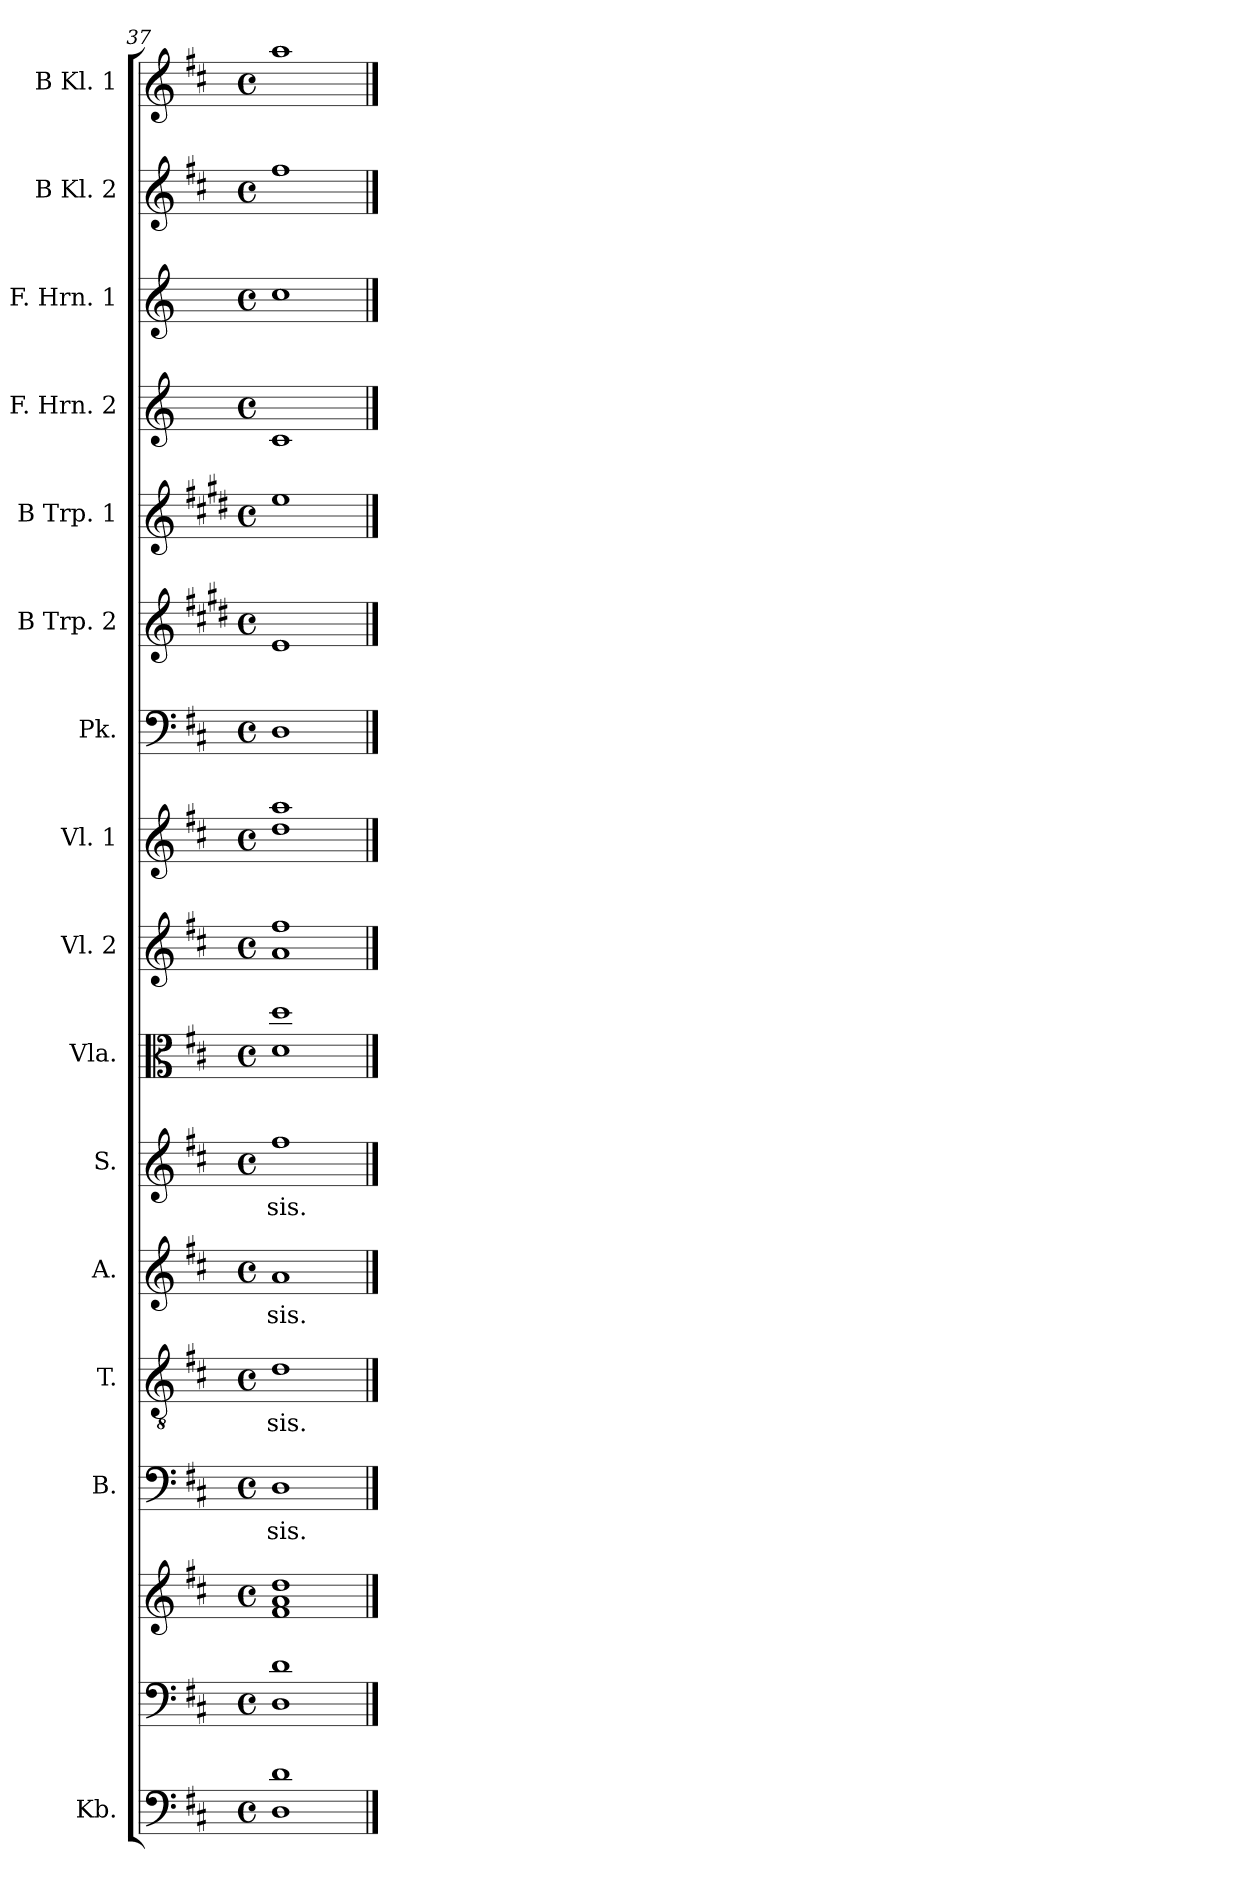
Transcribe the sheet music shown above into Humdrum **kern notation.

**kern	**kern	**kern	**kern	**text	**kern	**text	**kern	**text	**kern	**text	**kern	**kern	**kern	**kern	**kern	**kern	**kern	**kern	**kern	**kern
*part17	*part16	*part15	*part14	*part14	*part13	*part13	*part12	*part12	*part11	*part11	*part10	*part9	*part8	*part7	*part6	*part5	*part4	*part3	*part2	*part1
*staff17	*staff16	*staff15	*staff14	*staff14	*staff13	*staff13	*staff12	*staff12	*staff11	*staff11	*staff10	*staff9	*staff8	*staff7	*staff6	*staff5	*staff4	*staff3	*staff2	*staff1
*I"Kb.	*	*	*I"B.	*	*I"T.	*	*I"A.	*	*I"S.	*	*I"Vla.	*I"Vl. 2	*I"Vl. 1	*I"Pk.	*I"B Trp. 2	*I"B Trp. 1	*I"F. Hrn. 2	*I"F. Hrn. 1	*I"B Kl. 2	*I"B Kl. 1
*I'Kb.	*	*	*I'B.	*	*I'T.	*	*I'A.	*	*I'S.	*	*I'Vla.	*I'Vl. 2	*I'Vl. 1	*I'Pk.	*I'B Trp. 2	*I'B Trp. 1	*I'F. Hrn. 2	*I'F. Hrn. 1	*I'B Kl. 2	*I'B Kl. 1
*clefF4	*clefF4	*clefG2	*clefF4	*	*clefGv2	*	*clefG2	*	*clefG2	*	*clefC3	*clefG2	*clefG2	*clefF4	*clefG2	*clefG2	*clefG2	*clefG2	*clefG2	*clefG2
*	*	*	*	*	*	*	*	*	*	*	*	*	*	*	*ITrd1c2	*ITrd1c2	*ITrd-1c-2	*ITrd-1c-2	*	*
*k[f#c#]	*k[f#c#]	*k[f#c#]	*k[f#c#]	*	*k[f#c#]	*	*k[f#c#]	*	*k[f#c#]	*	*k[f#c#]	*k[f#c#]	*k[f#c#]	*k[f#c#]	*k[f#c#]	*k[f#c#]	*k[f#c#]	*k[f#c#]	*k[f#c#]	*k[f#c#]
*D:	*D:	*D:	*D:	*	*D:	*	*D:	*	*D:	*	*D:	*D:	*D:	*D:	*D:	*D:	*D:	*D:	*D:	*D:
*M4/4	*M4/4	*M4/4	*M4/4	*	*M4/4	*	*M4/4	*	*M4/4	*	*M4/4	*M4/4	*M4/4	*M4/4	*M4/4	*M4/4	*M4/4	*M4/4	*M4/4	*M4/4
*met(c)	*met(c)	*met(c)	*met(c)	*	*met(c)	*	*met(c)	*	*met(c)	*	*met(c)	*met(c)	*met(c)	*met(c)	*met(c)	*met(c)	*met(c)	*met(c)	*met(c)	*met(c)
=37	=37	=37	=37	=37	=37	=37	=37	=37	=37	=37	=37	=37	=37	=37	=37	=37	=37	=37	=37	=37
!	!	!	!	!LO:LY:b	!	!LO:LY:b	!	!LO:LY:b	!	!LO:LY:b	!	!	!	!	!	!	!	!	!	!
1D 1d	1D 1d	1f# 1a 1dd	1D	-sis.	1d	-sis.	1a	-sis.	1ff#	-sis.	1d 1dd	1a 1ff#	1dd 1aa	1D	1d	1dd	1d	1dd	1ff#	1aa
==	==	==	==	==	==	==	==	==	==	==	==	==	==	==	==	==	==	==	==	==
*-	*-	*-	*-	*-	*-	*-	*-	*-	*-	*-	*-	*-	*-	*-	*-	*-	*-	*-	*-	*-
